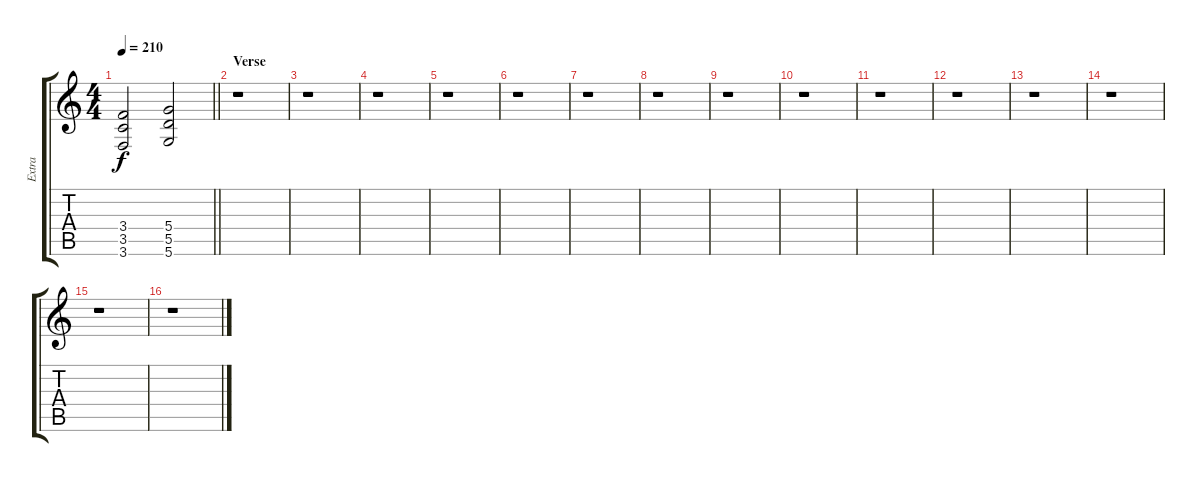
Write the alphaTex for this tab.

\track ("Extra" "Extra") {instrument distortionguitar}
\staff {score tabs}
\tuning (E4 B3 G3 D3 A2 D2) {hide}
\ts (4 4)
\tempo 210
\clef g2
\barLineRight lightlight
\ks c
(3.4 3.5 3.6).2{dy f} (5.4 5.5 5.6).2 |
\section ("" "Verse")
r.1 |
r.1 |
r.1 |
r.1 |
r.1 |
r.1 |
r.1 |
r.1 |
r.1 |
r.1 |
r.1 |
r.1 |
r.1 |
r.1 |
r.1
